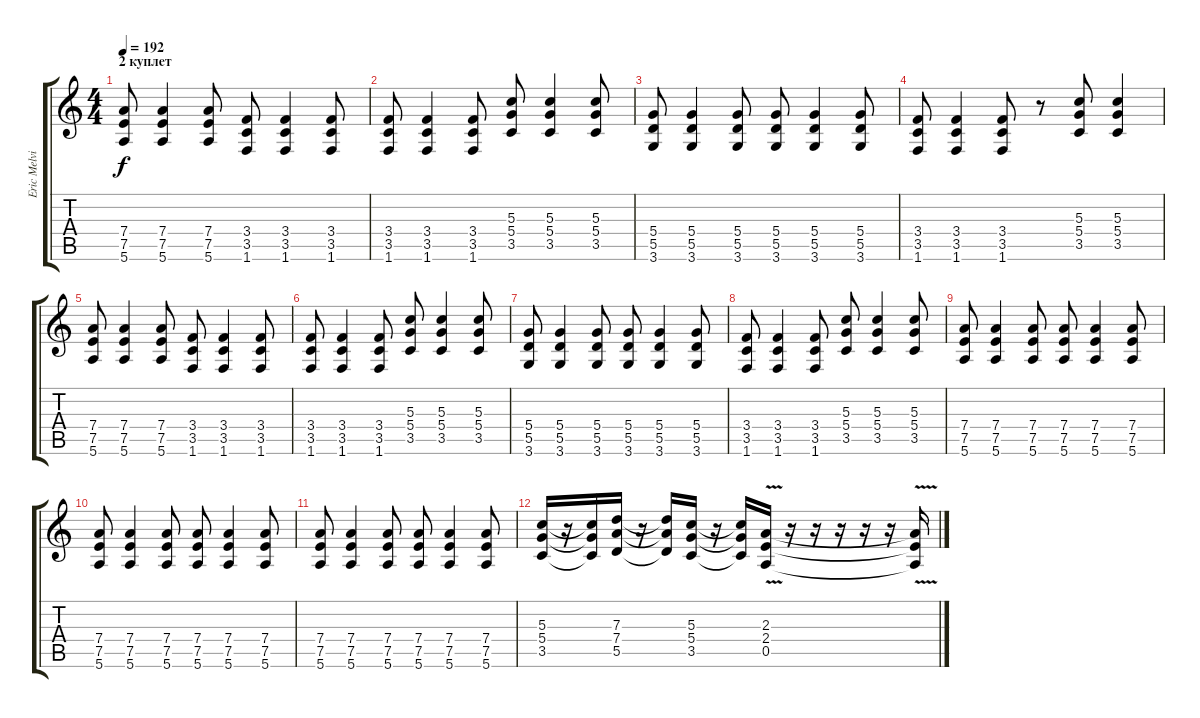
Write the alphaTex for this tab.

\track ("Eric Melvin" "Eric Melvi") {instrument distortionguitar}
\staff {score tabs}
\tuning (E4 B3 G3 D3 A2 E2) {hide}
\ts (4 4)
\section ("" "2 куплет")
\tempo 192
\clef g2
\ks c
(7.4 7.5 5.6).8{dy f} (7.4 7.5 5.6).4 (7.4 7.5 5.6).8 (3.4 3.5 1.6).8 (3.4 3.5 1.6).4 (3.4 3.5 1.6).8 |
(3.4 3.5 1.6).8 (3.4 3.5 1.6).4 (3.4 3.5 1.6).8 (5.3 5.4 3.5).8 (5.3 5.4 3.5).4 (5.3 5.4 3.5).8 |
(5.4 5.5 3.6).8 (5.4 5.5 3.6).4 (5.4 5.5 3.6).8 (5.4 5.5 3.6).8 (5.4 5.5 3.6).4 (5.4 5.5 3.6).8 |
(3.4 3.5 1.6).8 (3.4 3.5 1.6).4 (3.4 3.5 1.6).8 r.8 (5.3 5.4 3.5).8 (5.3 5.4 3.5).4 |
(7.4 7.5 5.6).8 (7.4 7.5 5.6).4 (7.4 7.5 5.6).8 (3.4 3.5 1.6).8 (3.4 3.5 1.6).4 (3.4 3.5 1.6).8 |
(3.4 3.5 1.6).8 (3.4 3.5 1.6).4 (3.4 3.5 1.6).8 (5.3 5.4 3.5).8 (5.3 5.4 3.5).4 (5.3 5.4 3.5).8 |
(5.4 5.5 3.6).8 (5.4 5.5 3.6).4 (5.4 5.5 3.6).8 (5.4 5.5 3.6).8 (5.4 5.5 3.6).4 (5.4 5.5 3.6).8 |
(3.4 3.5 1.6).8 (3.4 3.5 1.6).4 (3.4 3.5 1.6).8 (5.3 5.4 3.5).8 (5.3 5.4 3.5).4 (5.3 5.4 3.5).8 |
(7.4 7.5 5.6).8 (7.4 7.5 5.6).4 (7.4 7.5 5.6).8 (7.4 7.5 5.6).8 (7.4 7.5 5.6).4 (7.4 7.5 5.6).8 |
(7.4 7.5 5.6).8 (7.4 7.5 5.6).4 (7.4 7.5 5.6).8 (7.4 7.5 5.6).8 (7.4 7.5 5.6).4 (7.4 7.5 5.6).8 |
(7.4 7.5 5.6).8 (7.4 7.5 5.6).4 (7.4 7.5 5.6).8 (7.4 7.5 5.6).8 (7.4 7.5 5.6).4 (7.4 7.5 5.6).8 |
(5.3 5.4 3.5).16 r.16 (5.3{t} 5.4{t} 3.5{t}).16 (7.3 7.4 5.5).16 r.16 (7.3{t} 7.4{t} 5.5{t}).16 (5.3 5.4 3.5).16 r.16 (5.3{t} 5.4{t} 3.5{t}).16 (2.3{v} 2.4{v} 0.5{v}).16 r.16 r.16 r.16 r.16 r.16 (2.3{t} 2.4{t} 0.5{t}).16
